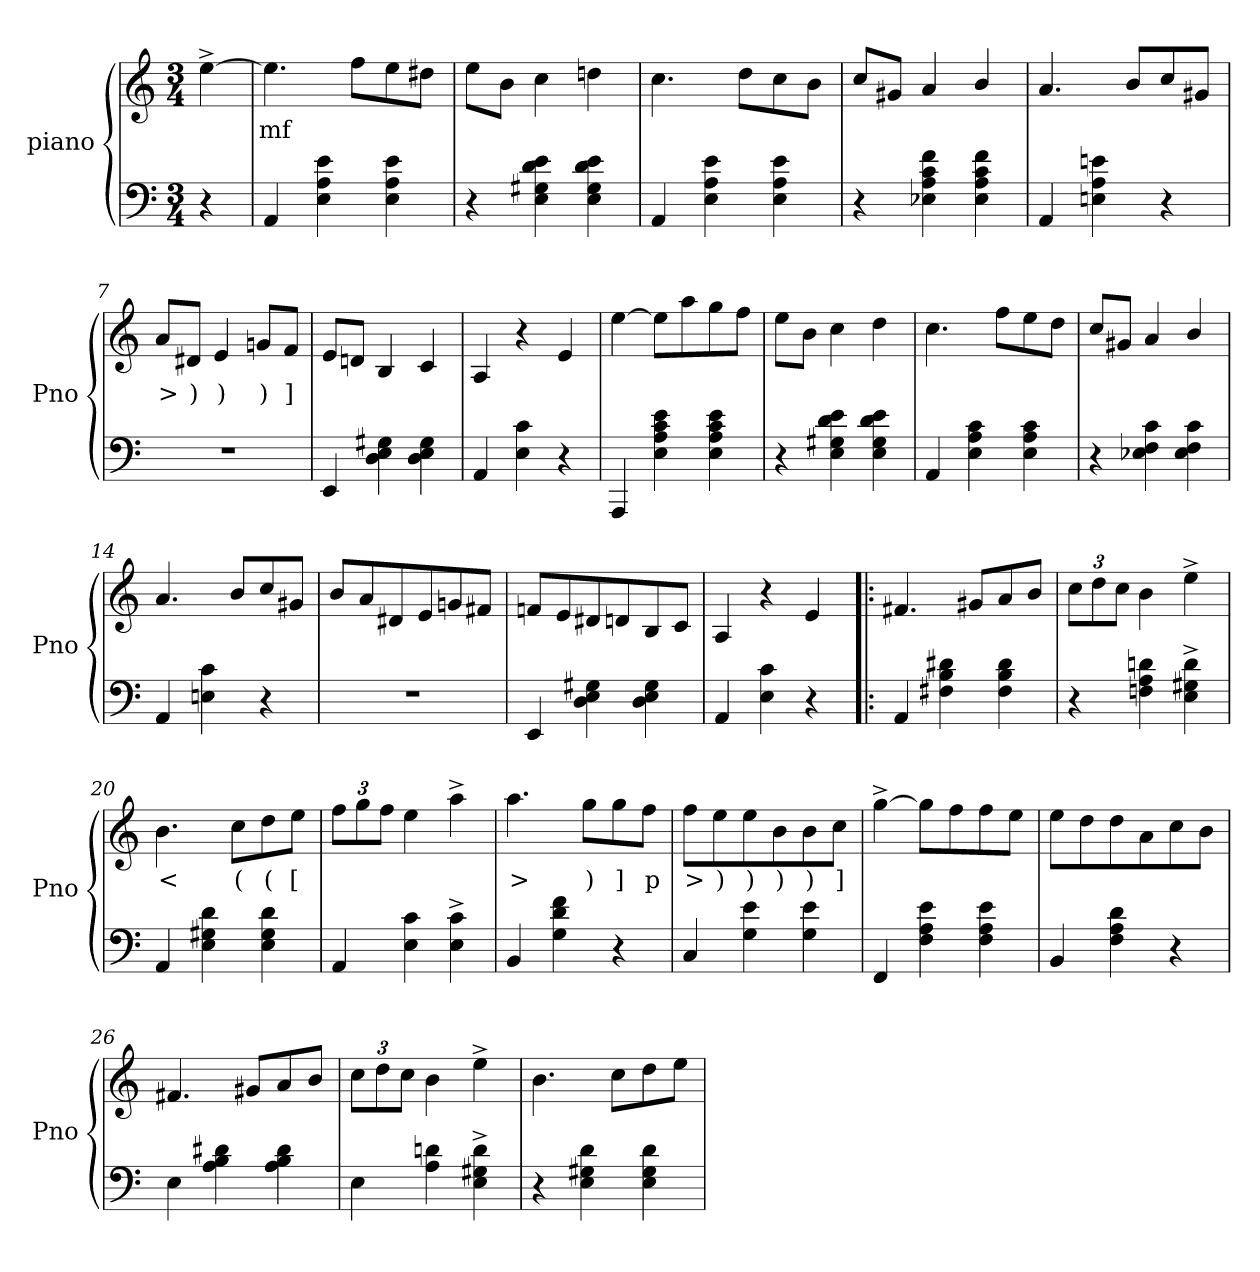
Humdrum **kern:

**kern	**kern	**text
*part2	*part1	*part1
*staff2	*staff1	*staff1
*I"piano	*I"piano	*
*I'Pno	*I'Pno	*
*clefF4	*clefG2	*
*k[]	*k[]	*
*M3/4	*M3/4	*
=1	=1	=1
4r	[4ee^\	.
=2	=2	=2
!	!	!LO:LY:b
4AA/	4.ee\]	mf
4E\ 4A\ 4e\	.	.
.	8ff\L	.
4E\ 4A\ 4e\	8ee\	.
.	8dd#X\J	.
=3	=3	=3
4r	8ee\L	.
.	8b\J	.
4E\ 4G#X\ 4d\ 4e\	4cc\	.
4E\ 4G#\ 4d\ 4e\	4ddn\	.
=4	=4	=4
4AA/	4.cc\	.
4E\ 4A\ 4e\	.	.
.	8dd\L	.
4E\ 4A\ 4e\	8cc\	.
.	8b\J	.
=5	=5	=5
4r	8cc/L	.
.	8g#X/J	.
4E-X\ 4A\ 4c\ 4f\	4a/	.
4E-\ 4A\ 4c\ 4f\	4b/	.
=6	=6	=6
4AA/	4.a/	.
4En\ 4A\ 4en\	.	.
.	8b/L	.
4r	8cc/	.
.	8g#X/J	.
=7	=7	=7
!	!	!LO:LY:b
2.r	8a/L	>
!	!	!LO:LY:b
.	8d#X/J	)
!	!	!LO:LY:b
.	4e/	)
!	!	!LO:LY:b
.	8gn/L	)
!	!	!LO:LY:b
.	8f/J	]
!!LO:LB:g=z
=8	=8	=8
4EE/	8e/L	.
.	8dn/J	.
4D\ 4E\ 4G#X\	4B/	.
4D\ 4E\ 4G#\	4c/	.
=9	=9	=9
4AA/	4A/	.
4E\ 4c\	4r	.
4r	4e/	.
=10	=10	=10
4AAA/	[4ee\	.
4E\ 4A\ 4c\ 4e\	8ee\L]	.
.	8aa\	.
4E\ 4A\ 4c\ 4e\	8gg\	.
.	8ff\J	.
=11	=11	=11
4r	8ee\L	.
.	8b\J	.
4E\ 4G#X\ 4d\ 4e\	4cc\	.
4E\ 4G#\ 4d\ 4e\	4dd\	.
=12	=12	=12
4AA/	4.cc\	.
4E\ 4A\ 4c\	.	.
.	8ff\L	.
4E\ 4A\ 4c\	8ee\	.
.	8dd\J	.
=13	=13	=13
4r	8cc/L	.
.	8g#X/J	.
4E-X\ 4F\ 4c\	4a/	.
4E-\ 4F\ 4c\	4b/	.
=14	=14	=14
4AA/	4.a/	.
4En\ 4c\	.	.
.	8b/L	.
4r	8cc/	.
.	8g#X/J	.
!!LO:LB:g=z
=15	=15	=15
2.r	8b/L	.
.	8a/	.
.	8d#X/	.
.	8e/	.
.	8gn/	.
.	8f#X/J	.
=16	=16	=16
4EE/	8fn/L	.
.	8e/	.
4D\ 4E\ 4G#X\	8d#X/	.
.	8dn/	.
4D\ 4E\ 4G#\	8B/	.
.	8c/J	.
=17	=17	=17
4AA/	4A/	.
4E\ 4c\	4r	.
4r	4e/	.
=18!|:	=18!|:	=18!|:
4AA/	4.f#X/	.
4F#X\ 4B\ 4d#X\	.	.
.	8g#X/L	.
4F#\ 4B\ 4d#\	8a/	.
.	8b/J	.
=19	=19	=19
*	*Xbrackettup	*
4r	12cc\L	.
.	12dd\	.
.	12cc\J	.
4Fn\ 4A\ 4dn\	4b\	.
4E\^ 4G#X\^ 4d\^	4ee^\	.
=20	=20	=20
!	!	!LO:LY:b
4AA/	4.b\	<
4E\ 4G#X\ 4d\	.	.
!	!	!LO:LY:b
.	8cc\L	(
!	!	!LO:LY:b
4E\ 4G#\ 4d\	8dd\	(
!	!	!LO:LY:b
.	8ee\J	[
!!LO:LB:g=z
=21	=21	=21
4AA/	12ff\L	.
.	12gg\	.
.	12ff\J	.
4E\ 4c\	4ee\	.
4E\^ 4c\^	4aa^\	.
=22	=22	=22
!	!	!LO:LY:b
4BB/	4.aa\	>
4G\ 4d\ 4f\	.	.
!	!	!LO:LY:b
.	8gg\L	)
!	!	!LO:LY:b
4r	8gg\	]
!	!	!LO:LY:b
.	8ff\J	p
=23	=23	=23
!	!	!LO:LY:b
4C/	8ff\L	>
!	!	!LO:LY:b
.	8ee\	)
!	!	!LO:LY:b
4G\ 4e\	8ee\	)
!	!	!LO:LY:b
.	8b\	)
!	!	!LO:LY:b
4G\ 4e\	8b\	)
!	!	!LO:LY:b
.	8cc\J	]
=24	=24	=24
4FF/	[4gg^\	.
4F\ 4A\ 4e\	8gg\L]	.
.	8ff\	.
4F\ 4A\ 4e\	8ff\	.
.	8ee\J	.
=25	=25	=25
4BB/	8ee\L	.
.	8dd\	.
4F\ 4A\ 4d\	8dd\	.
.	8a\	.
4r	8cc\	.
.	8b\J	.
=26	=26	=26
4E\	4.f#X/	.
4A\ 4B\ 4d#X\	.	.
.	8g#X/L	.
4A\ 4B\ 4d#\	8a/	.
.	8b/J	.
=27	=27	=27
4E\	12cc\L	.
.	12dd\	.
.	12cc\J	.
4A\ 4dn\	4b\	.
4E\^ 4G#X\^ 4d\^	4ee^\	.
!!LO:LB:g=z
=28	=28	=28
4r	4.b\	.
4E\ 4G#X\ 4d\	.	.
.	8cc\L	.
4E\ 4G#\ 4d\	8dd\	.
.	8ee\J	.
=	=	=
*-	*-	*-
